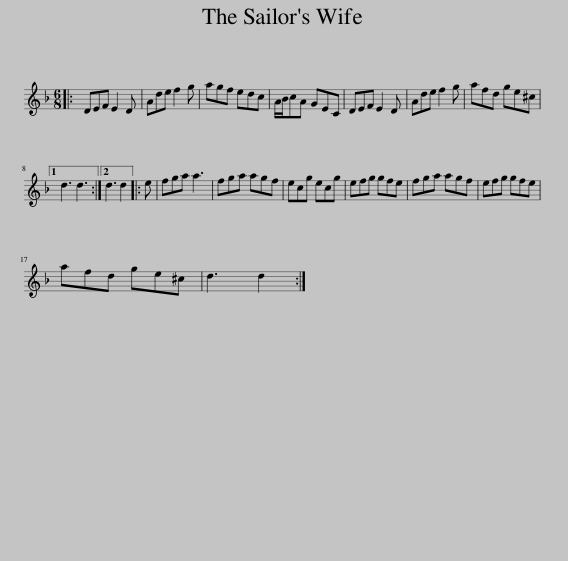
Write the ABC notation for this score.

X:1
L:1/8
M:6/8
I:linebreak $
K:Dmin
V:1 treble
V:1
|: DEF E2 D | Ade f2 g | agf edc | A/B/cA GEC | DEF E2 D | %5
 Ade f2 g | afd ge^c |1$ d3 d3 :|2 d3 d2 |: e | %10
 fga a3 | fga agf | ecg ecg | efg gfe | fga agf | %15
 efg gfe |$ afd ge^c | d3 d2 :| %18
